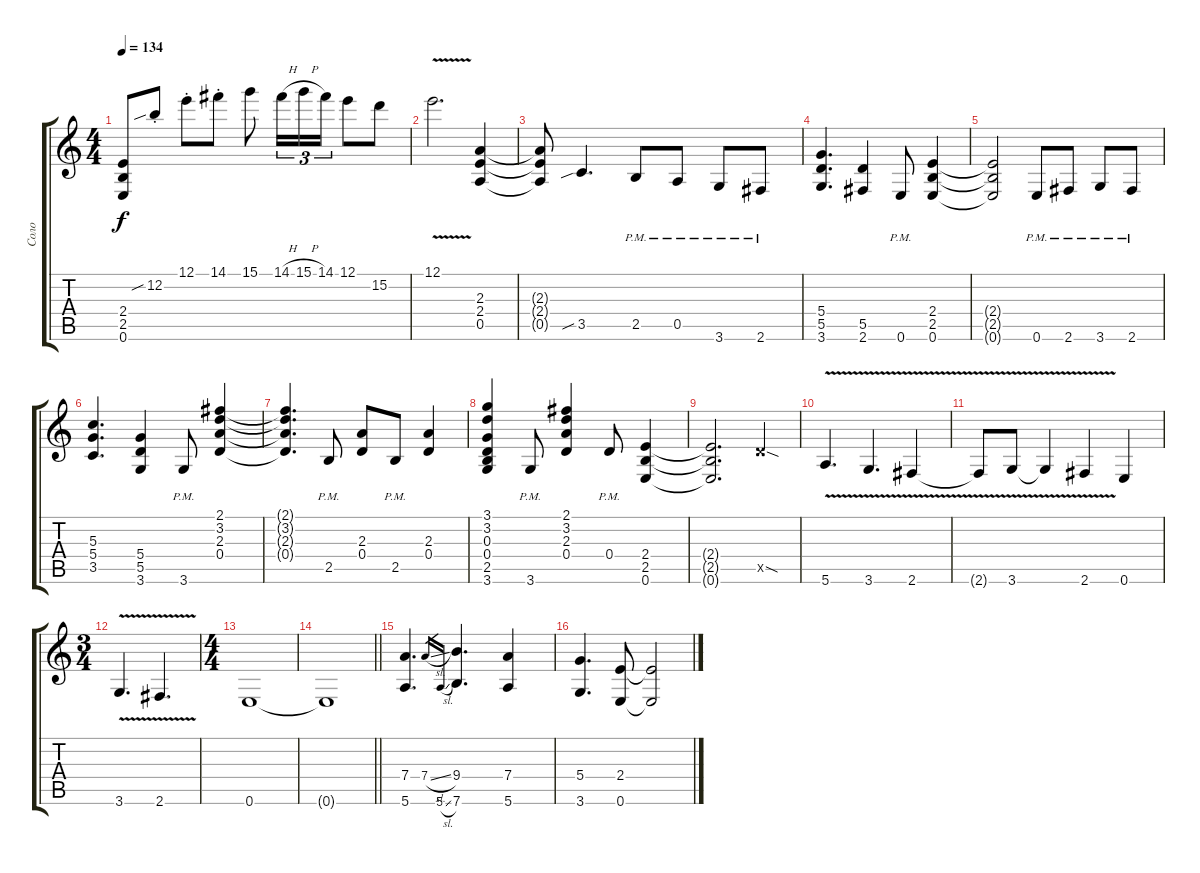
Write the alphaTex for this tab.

\track ("Соло" "Соло") {instrument acousticguitarsteel}
\staff {score tabs}
\tuning (E4 B3 G3 D3 A2 E2) {hide}
\ts (4 4)
\tempo 134
\clef g2
\ks c
(2.4{t} 2.5{t} 0.6{t}).8{dy f} 12.2{sib st}.8 12.1{st}.8 14.1{st}.8 15.1.8 14.1{h}.16{tu (3 2)} 15.1{h}.16{tu (3 2)} 14.1.16{tu (3 2)} 12.1.8 15.2.8 |
12.1{v}.2{d} (2.3 2.4 0.5).4 |
(2.3{t} 2.4{t} 0.5{t}).8 3.5{sib}.4{d} 2.5{pm}.8 0.5{pm}.8 3.6{pm}.8 2.6{pm}.8 |
(5.4 5.5 3.6).4{d} (5.5 2.6).4 0.6{pm}.8 (2.4 2.5 0.6).4 |
(2.4{t} 2.5{t} 0.6{t}).2 0.6{pm}.8 2.6{pm}.8 3.6{pm}.8 2.6{pm}.8 |
(5.3 5.4 3.5).4{d} (5.4 5.5 3.6).4 3.6{pm}.8 (2.1 3.2 2.3 0.4).4 |
(2.1{t} 3.2{t} 2.3{t} 0.4{t}).4{d} 2.5{pm}.8 (2.3 0.4).8 2.5{pm}.8 (2.3 0.4).4 |
(3.1 3.2 0.3 0.4 2.5 3.6).4 3.6{pm}.8 (2.1 3.2 2.3 0.4).4 0.4{pm}.8 (2.4 2.5 0.6).4 |
(2.4{t} 2.5{t} 0.6{t}).2{d} 5.5{sod x}.4 |
5.6{v}.4{d} 3.6{v}.4{d} 2.6{v}.4 |
2.6{t}.8 3.6{v}.8 3.6{t}.4 2.6{v}.4 0.6.4 |
\ts (3 4)
3.6{v}.4{d} 2.6{v}.4{d} |
\ts (4 4)
0.6.1 |
\barLineRight lightlight
0.6{t}.1 |
(7.4 5.6).4{d} 7.4{sl}.16{gr} 5.6{sl}.16{gr} (9.4 7.6).4{d} (7.4 5.6).4 |
(5.4 3.6).4{d} (2.4 0.6).8 (2.4{t} 0.6{t}).2
